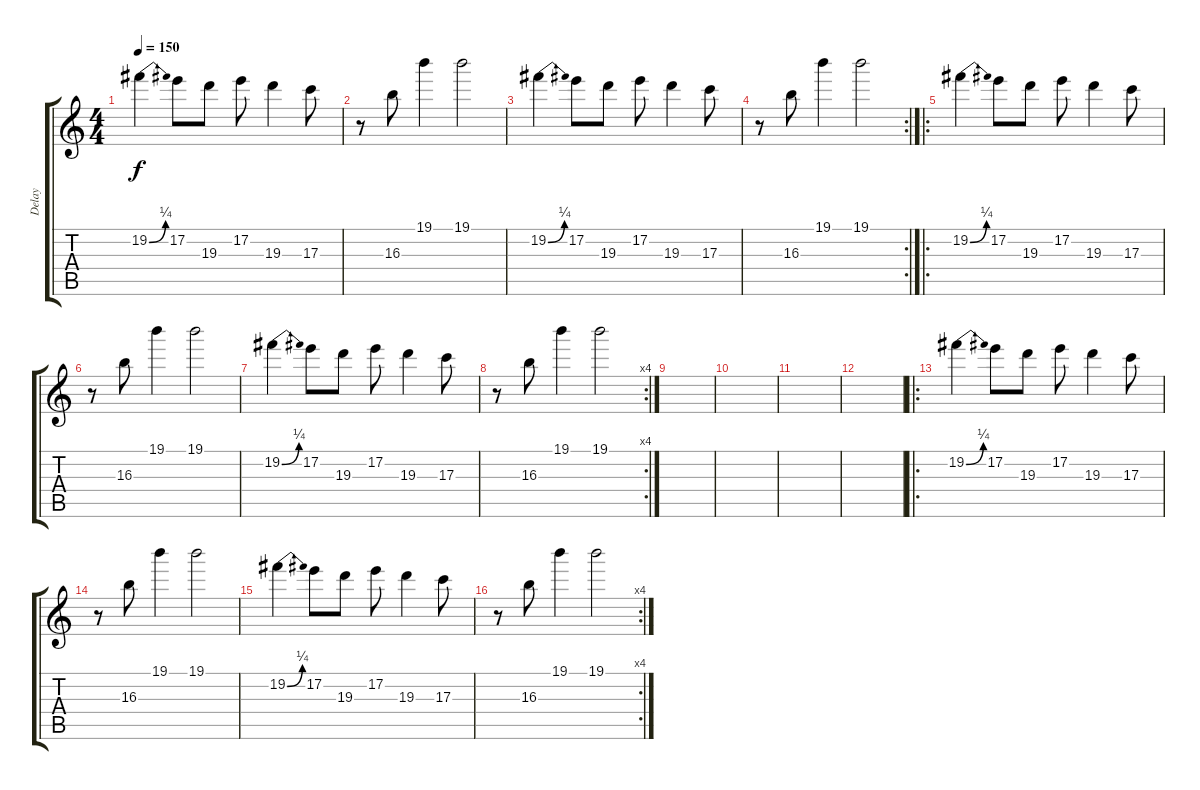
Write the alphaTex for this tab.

\track ("Delay" "Delay") {instrument electricguitarjazz}
\staff {score tabs}
\tuning (E4 B3 G3 D3 A2 E2) {hide}
\ts (4 4)
\tempo 150
\clef g2
\ks c
19.2{be (bend 0 0 60 1)}.4{lyrics (0 "") lyrics (1 "") lyrics (2 "") lyrics (3 "") lyrics (4 "") dy f instrument electricguitarjazz} 17.2.8 19.3.8 17.2.8 19.3.4 17.3.8 |
r.8 16.3.8 19.1.4 19.1.2 |
19.2{be (bend 0 0 60 1)}.4 17.2.8 19.3.8 17.2.8 19.3.4 17.3.8 |
\rc 2
r.8 16.3.8 19.1.4 19.1.2 |
\ro
19.2{be (bend 0 0 60 1)}.4 17.2.8 19.3.8 17.2.8 19.3.4 17.3.8 |
r.8 16.3.8 19.1.4 19.1.2 |
19.2{be (bend 0 0 60 1)}.4 17.2.8 19.3.8 17.2.8 19.3.4 17.3.8 |
\rc 4
r.8 16.3.8 19.1.4 19.1.2 |
|
|
|
|
\ro
19.2{be (bend 0 0 60 1)}.4 17.2.8 19.3.8 17.2.8 19.3.4 17.3.8 |
r.8 16.3.8 19.1.4 19.1.2 |
19.2{be (bend 0 0 60 1)}.4 17.2.8 19.3.8 17.2.8 19.3.4 17.3.8 |
\rc 4
r.8 16.3.8 19.1.4 19.1.2
